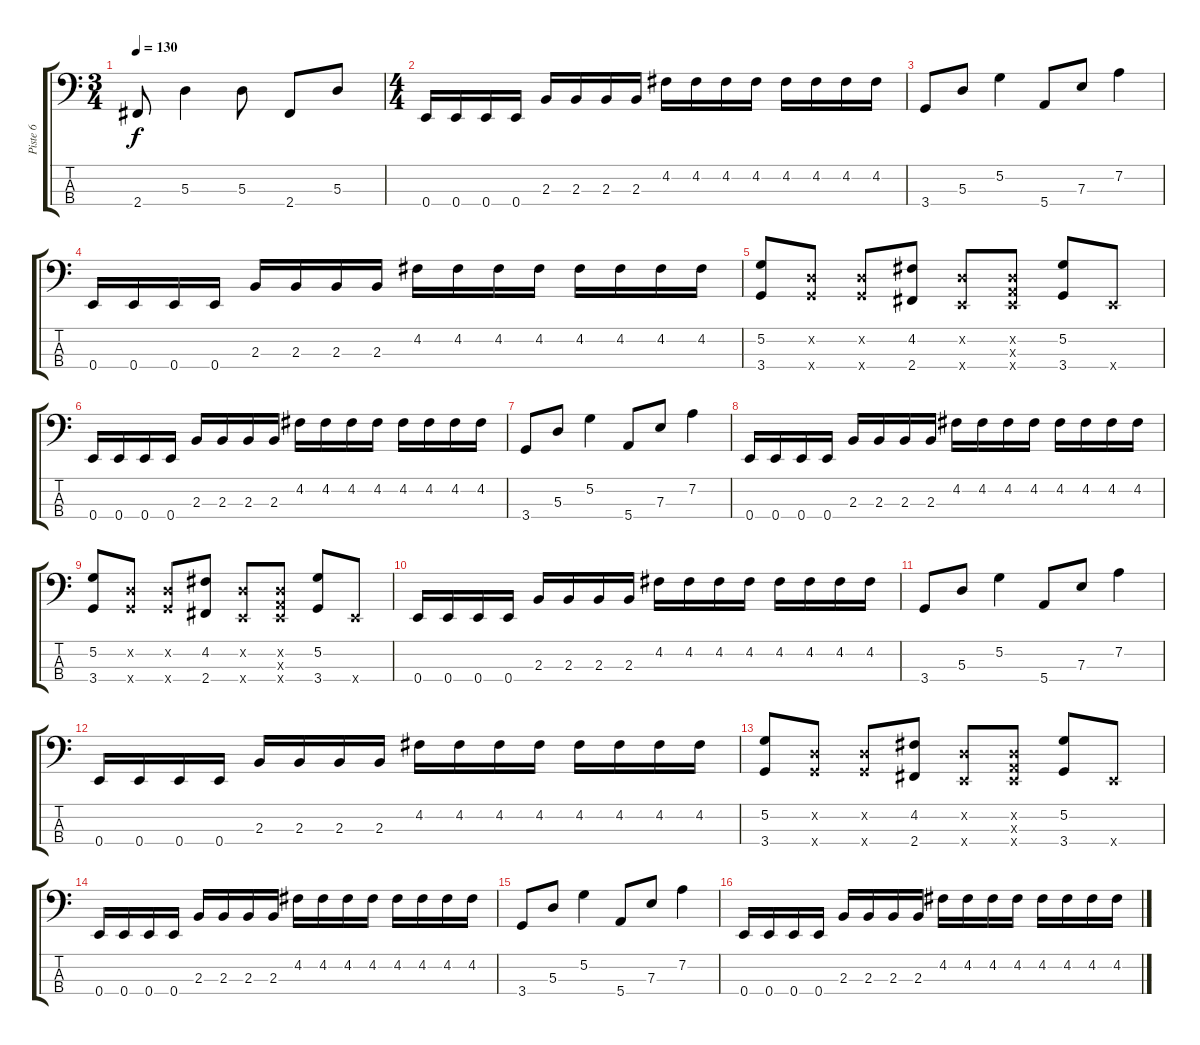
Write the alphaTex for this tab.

\track ("Piste 6" "Piste 6") {instrument electricbassfinger}
\staff {score tabs}
\tuning (G2 D2 A1 E1) {hide}
\ts (3 4)
\tempo 130
\clef f4
\ks c
2.4.8{dy f} 5.3.4 5.3.8 2.4.8 5.3.8 |
\ts (4 4)
0.4.16 0.4.16 0.4.16 0.4.16 2.3.16 2.3.16 2.3.16 2.3.16 4.2.16 4.2.16 4.2.16 4.2.16 4.2.16 4.2.16 4.2.16 4.2.16 |
3.4.8 5.3.8 5.2.4 5.4.8 7.3.8 7.2.4 |
0.4.16 0.4.16 0.4.16 0.4.16 2.3.16 2.3.16 2.3.16 2.3.16 4.2.16 4.2.16 4.2.16 4.2.16 4.2.16 4.2.16 4.2.16 4.2.16 |
(5.2 3.4).8 (0.2{x} 3.4{x}).8 (0.2{x} 3.4{x}).8 (4.2 2.4).8 (0.2{x} 0.4{x}).8 (0.2{x} 0.3{x} 0.4{x}).8 (5.2 3.4).8 0.4{x}.8 |
0.4.16 0.4.16 0.4.16 0.4.16 2.3.16 2.3.16 2.3.16 2.3.16 4.2.16 4.2.16 4.2.16 4.2.16 4.2.16 4.2.16 4.2.16 4.2.16 |
3.4.8 5.3.8 5.2.4 5.4.8 7.3.8 7.2.4 |
0.4.16 0.4.16 0.4.16 0.4.16 2.3.16 2.3.16 2.3.16 2.3.16 4.2.16 4.2.16 4.2.16 4.2.16 4.2.16 4.2.16 4.2.16 4.2.16 |
(5.2 3.4).8 (0.2{x} 3.4{x}).8 (0.2{x} 3.4{x}).8 (4.2 2.4).8 (0.2{x} 0.4{x}).8 (0.2{x} 0.3{x} 0.4{x}).8 (5.2 3.4).8 0.4{x}.8 |
0.4.16 0.4.16 0.4.16 0.4.16 2.3.16 2.3.16 2.3.16 2.3.16 4.2.16 4.2.16 4.2.16 4.2.16 4.2.16 4.2.16 4.2.16 4.2.16 |
3.4.8 5.3.8 5.2.4 5.4.8 7.3.8 7.2.4 |
0.4.16 0.4.16 0.4.16 0.4.16 2.3.16 2.3.16 2.3.16 2.3.16 4.2.16 4.2.16 4.2.16 4.2.16 4.2.16 4.2.16 4.2.16 4.2.16 |
(5.2 3.4).8 (0.2{x} 3.4{x}).8 (0.2{x} 3.4{x}).8 (4.2 2.4).8 (0.2{x} 0.4{x}).8 (0.2{x} 0.3{x} 0.4{x}).8 (5.2 3.4).8 0.4{x}.8 |
0.4.16 0.4.16 0.4.16 0.4.16 2.3.16 2.3.16 2.3.16 2.3.16 4.2.16 4.2.16 4.2.16 4.2.16 4.2.16 4.2.16 4.2.16 4.2.16 |
3.4.8 5.3.8 5.2.4 5.4.8 7.3.8 7.2.4 |
0.4.16 0.4.16 0.4.16 0.4.16 2.3.16 2.3.16 2.3.16 2.3.16 4.2.16 4.2.16 4.2.16 4.2.16 4.2.16 4.2.16 4.2.16 4.2.16
